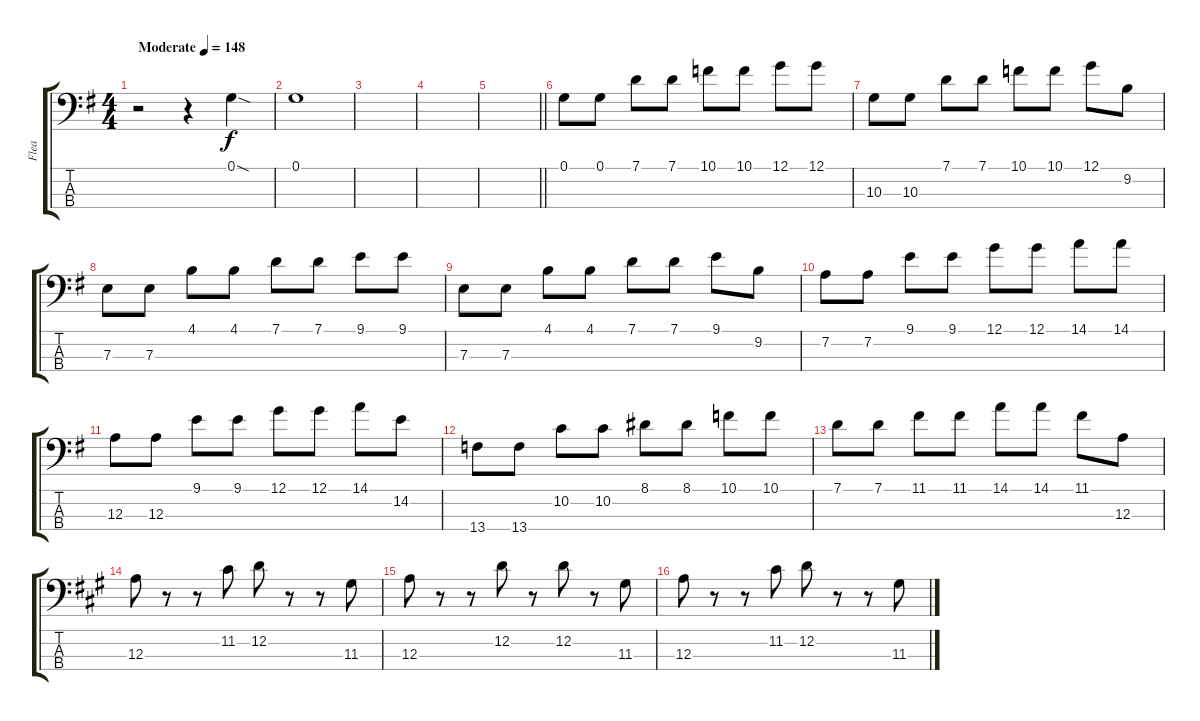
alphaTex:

\track ("Flea" "Flea") {instrument electricbassfinger}
\staff {score tabs}
\tuning (G2 D2 A1 E1) {hide}
\ts (4 4)
\tempo (148 "Moderate")
\clef f4
\ks g
r.2{dy f instrument electricbassfinger} r.4 0.1{sod}.4 |
0.1.1 |
|
|
\barLineRight lightlight
|
0.1.8 0.1.8 7.1.8 7.1.8 10.1.8 10.1.8 12.1.8 12.1.8 |
10.3.8 10.3.8 7.1.8 7.1.8 10.1.8 10.1.8 12.1.8 9.2.8 |
7.3.8 7.3.8 4.1.8 4.1.8 7.1.8 7.1.8 9.1.8 9.1.8 |
7.3.8 7.3.8 4.1.8 4.1.8 7.1.8 7.1.8 9.1.8 9.2.8 |
7.2.8 7.2.8 9.1.8 9.1.8 12.1.8 12.1.8 14.1.8 14.1.8 |
12.3.8 12.3.8 9.1.8 9.1.8 12.1.8 12.1.8 14.1.8 14.2.8 |
13.4.8 13.4.8 10.2.8 10.2.8 8.1.8 8.1.8 10.1.8 10.1.8 |
7.1.8 7.1.8 11.1.8 11.1.8 14.1.8 14.1.8 11.1.8 12.3.8 |
\ks a
12.3.8 r.8 r.8 11.2.8 12.2.8 r.8 r.8 11.3.8 |
12.3.8 r.8 r.8 12.2.8 r.8 12.2.8 r.8 11.3.8 |
12.3.8 r.8 r.8 11.2.8 12.2.8 r.8 r.8 11.3.8
